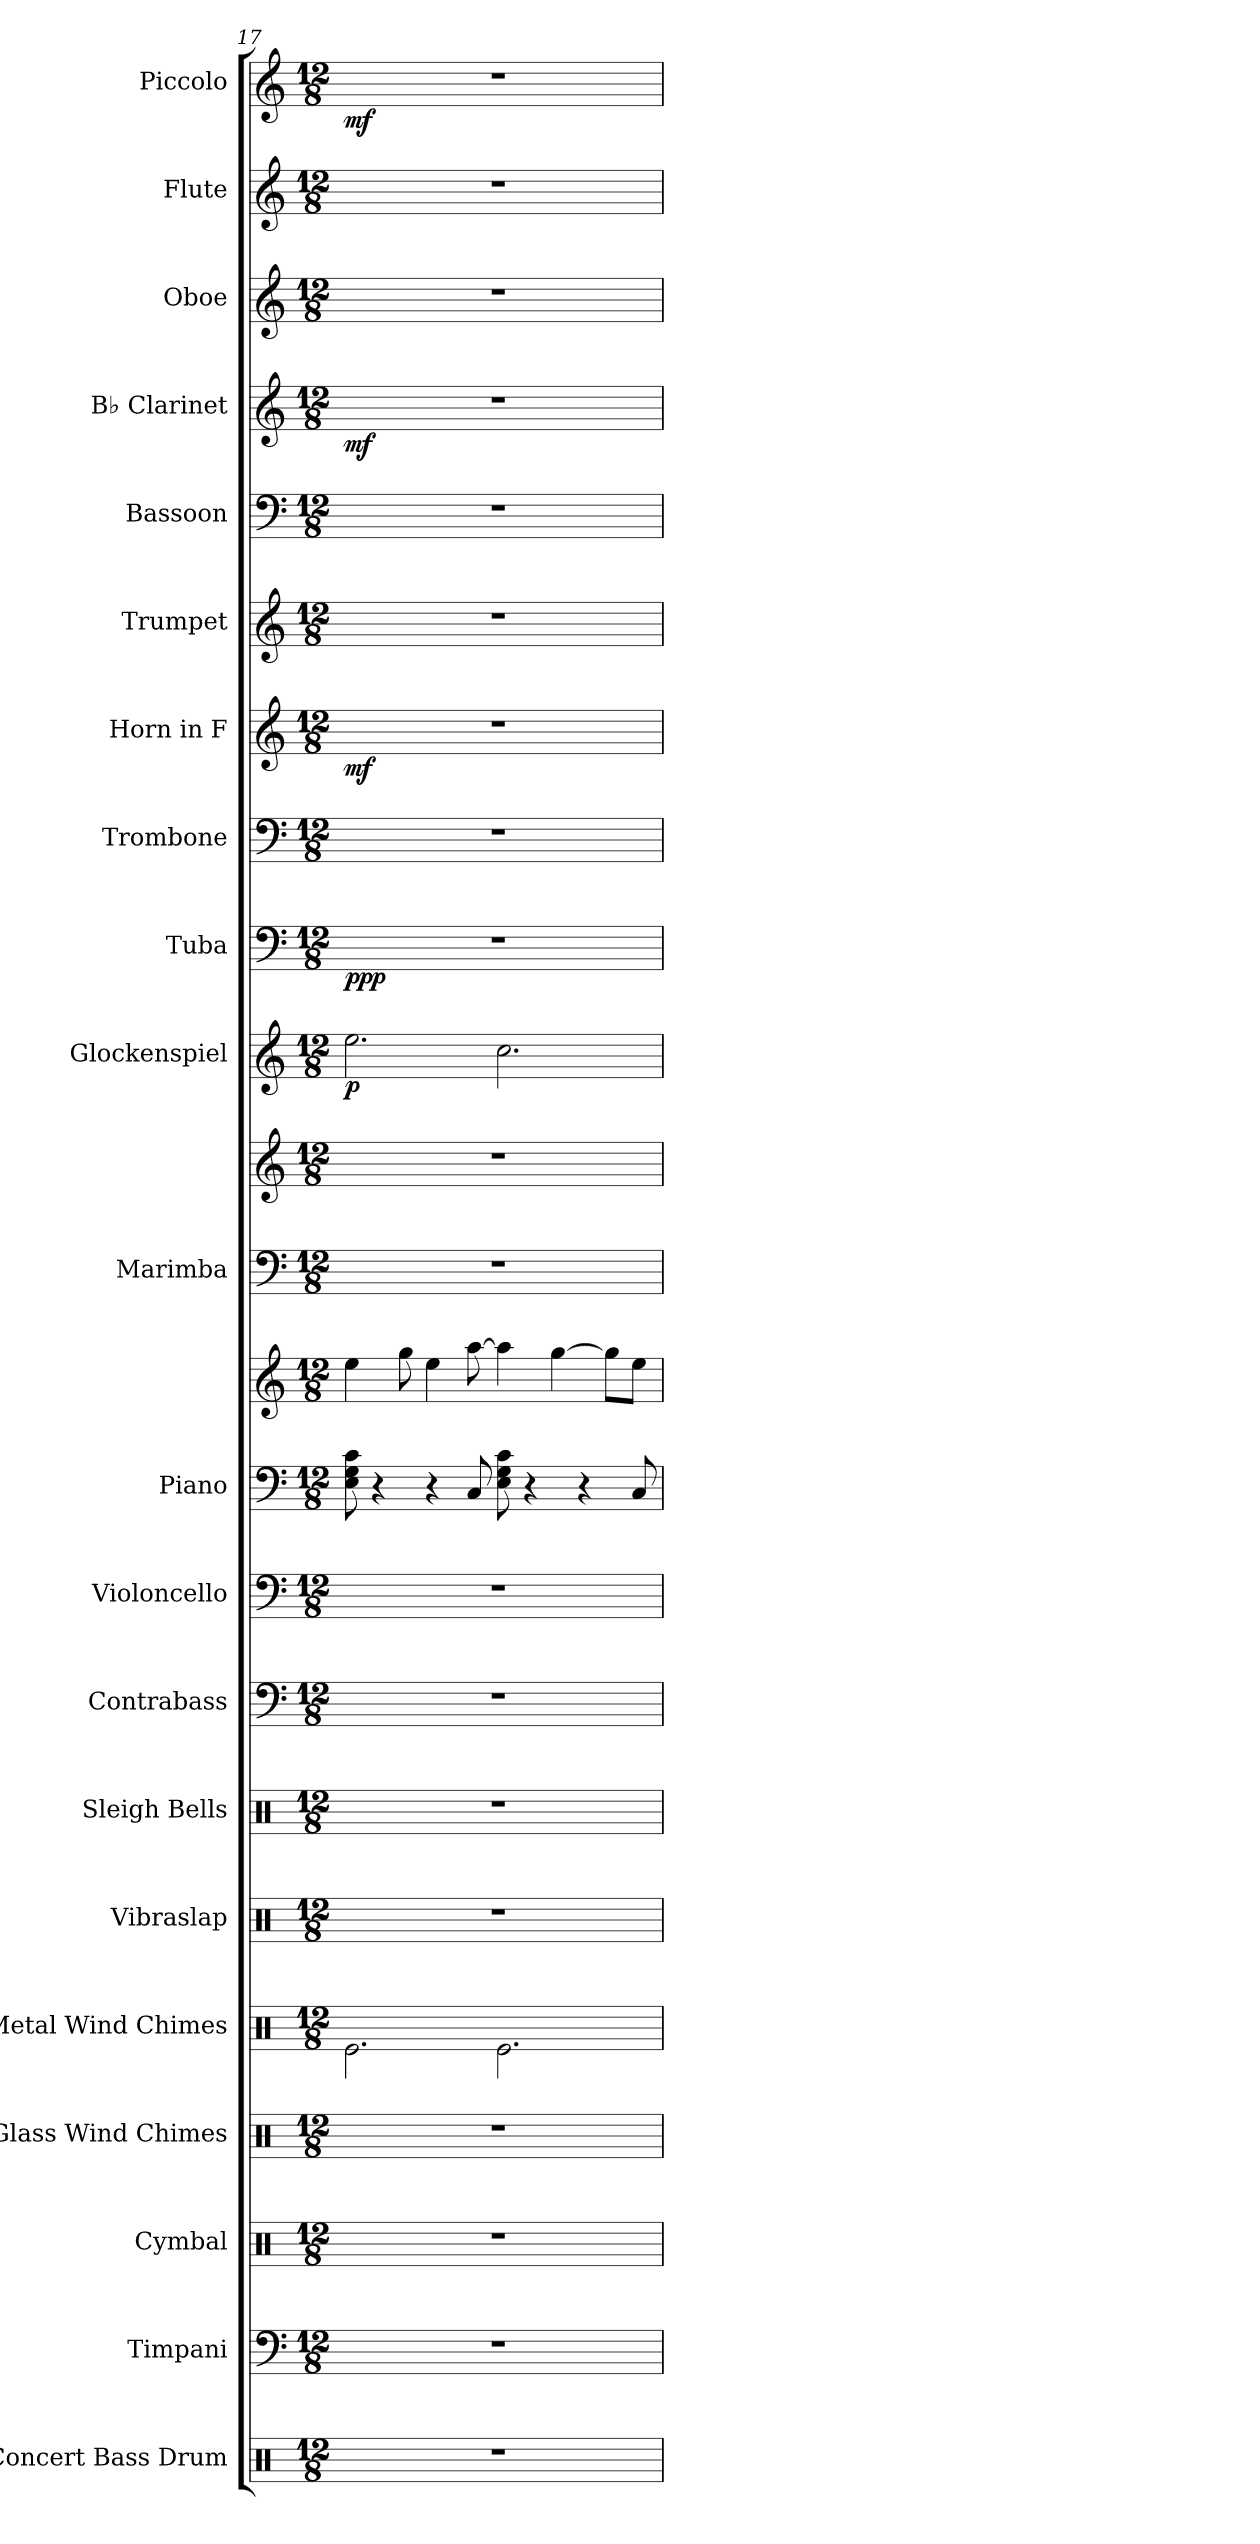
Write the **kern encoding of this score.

**kern	**kern	**kern	**kern	**kern	**kern	**kern	**kern	**kern	**kern	**kern	**kern	**kern	**kern	**dynam	**kern	**dynam	**kern	**kern	**dynam	**kern	**kern	**kern	**dynam	**kern	**kern	**kern	**dynam
*part21	*part20	*part19	*part18	*part17	*part16	*part15	*part14	*part13	*part12	*part12	*part11	*part11	*part10	*part10	*part9	*part9	*part8	*part7	*part7	*part6	*part5	*part4	*part4	*part3	*part2	*part1	*part1
*staff23	*staff22	*staff21	*staff20	*staff19	*staff18	*staff17	*staff16	*staff15	*staff14	*staff13	*staff12	*staff11	*staff10	*staff10	*staff9	*staff9	*staff8	*staff7	*staff7	*staff6	*staff5	*staff4	*staff4	*staff3	*staff2	*staff1	*staff1
*I"Concert Bass Drum	*I"Timpani	*I"Cymbal	*I"Glass Wind Chimes	*I"Metal Wind Chimes	*I"Vibraslap	*I"Sleigh Bells	*I"Contrabass	*I"Violoncello	*I"Piano	*	*I"Marimba	*	*I"Glockenspiel	*	*I"Tuba	*	*I"Trombone	*I"Horn in F	*	*I"Trumpet	*I"Bassoon	*I"B♭ Clarinet	*	*I"Oboe	*I"Flute	*I"Piccolo	*
*I'Con. BD	*I'Timp.	*I'Cym.	*I'Gl. Wn Ch.	*I'Met. Wn Ch.	*I'Vibslp.	*I'Sle. Be.	*I'Cb.	*I'Vc.	*I'Pno.	*	*I'Mrm.	*	*I'Glock.	*	*I'Tba.	*	*I'Tbn.	*	*	*I'Tpt.	*I'Bsn.	*I'B♭ Cl.	*	*I'Ob.	*I'Fl.	*I'Picc.	*
*clefX	*clefF4	*clefX	*clefX	*clefX	*clefX	*clefX	*clefF4	*clefF4	*clefF4	*clefG2	*clefF4	*clefG2	*clefG2	*	*clefF4	*	*clefF4	*clefG2	*	*clefG2	*clefF4	*clefG2	*	*clefG2	*clefG2	*clefG2	*
*	*	*	*	*	*	*	*ITrd7c12	*	*	*	*	*	*ITrd-14c-24	*	*	*	*	*ITrd4c7	*	*ITrd1c2	*	*ITrd1c2	*	*	*	*ITrd-7c-12	*
*k[]	*k[]	*k[]	*k[]	*k[]	*k[]	*k[]	*k[]	*k[]	*k[]	*k[]	*k[]	*k[]	*k[]	*	*k[]	*	*k[]	*k[b-]	*	*k[b-e-]	*k[]	*k[b-e-]	*	*k[]	*k[]	*k[]	*
*M12/8	*M12/8	*M12/8	*M12/8	*M12/8	*M12/8	*M12/8	*M12/8	*M12/8	*M12/8	*M12/8	*M12/8	*M12/8	*M12/8	*	*M12/8	*	*M12/8	*M12/8	*	*M12/8	*M12/8	*M12/8	*	*M12/8	*M12/8	*M12/8	*
*MM180	*MM180	*MM180	*MM180	*MM180	*MM180	*MM180	*MM180	*MM180	*MM180	*MM180	*MM180	*MM180	*MM180	*	*MM180	*	*MM180	*MM180	*	*MM180	*MM180	*MM180	*	*MM180	*MM180	*MM180	*
=17	=17	=17	=17	=17	=17	=17	=17	=17	=17	=17	=17	=17	=17	=17	=17	=17	=17	=17	=17	=17	=17	=17	=17	=17	=17	=17	=17
!	!	!	!	!	!	!	!	!	!	!	!	!	!	!LO:DY:b	!	!LO:DY:b	!	!	!LO:DY:b	!	!	!	!LO:DY:b	!	!	!	!LO:DY:b
1.r	1.r	1.r	1.r	2.Re\	1.r	1.r	1.r	1.r	8E\ 8G\ 8c\	4ee\	1.r	1.r	2.eeee\	p	1.r	ppp	1.r	1.r	mf	1.r	1.r	1.r	mf	1.r	1.r	1.r	mf
.	.	.	.	.	.	.	.	.	4r	.	.	.	.	.	.	.	.	.	.	.	.	.	.	.	.	.	.
.	.	.	.	.	.	.	.	.	.	8gg\	.	.	.	.	.	.	.	.	.	.	.	.	.	.	.	.	.
.	.	.	.	.	.	.	.	.	4r	4ee\	.	.	.	.	.	.	.	.	.	.	.	.	.	.	.	.	.
.	.	.	.	.	.	.	.	.	8C/	[8aa\	.	.	.	.	.	.	.	.	.	.	.	.	.	.	.	.	.
.	.	.	.	2.Re\	.	.	.	.	8E\ 8G\ 8c\	4aa\]	.	.	2.cccc\	.	.	.	.	.	.	.	.	.	.	.	.	.	.
.	.	.	.	.	.	.	.	.	4r	.	.	.	.	.	.	.	.	.	.	.	.	.	.	.	.	.	.
.	.	.	.	.	.	.	.	.	.	[4gg\	.	.	.	.	.	.	.	.	.	.	.	.	.	.	.	.	.
.	.	.	.	.	.	.	.	.	4r	.	.	.	.	.	.	.	.	.	.	.	.	.	.	.	.	.	.
.	.	.	.	.	.	.	.	.	.	8gg\L]	.	.	.	.	.	.	.	.	.	.	.	.	.	.	.	.	.
.	.	.	.	.	.	.	.	.	8C/	8ee\J	.	.	.	.	.	.	.	.	.	.	.	.	.	.	.	.	.
=	=	=	=	=	=	=	=	=	=	=	=	=	=	=	=	=	=	=	=	=	=	=	=	=	=	=	=
*-	*-	*-	*-	*-	*-	*-	*-	*-	*-	*-	*-	*-	*-	*-	*-	*-	*-	*-	*-	*-	*-	*-	*-	*-	*-	*-	*-
